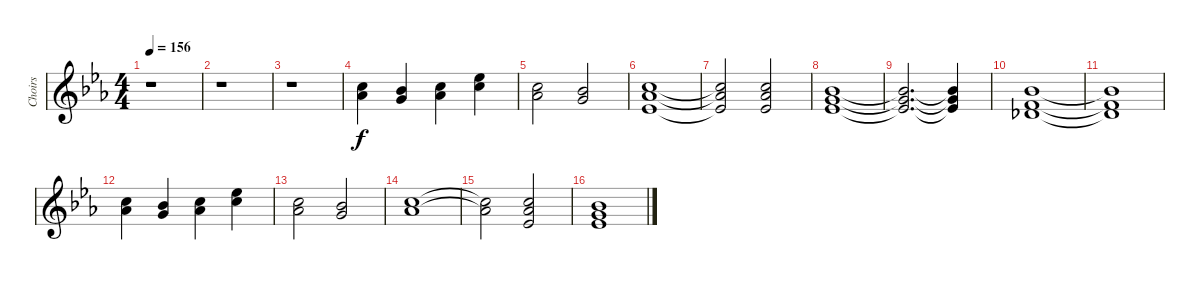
\track ("Choirs" "Choirs") {instrument choiraahs}
\staff {score}
\tuning (E4 B3 G3 D3 A2 E2 B1) {hide}
\ts (4 4)
\tempo 156
\clef g2
\ks cminor
r.1{dy f} |
r.1 |
r.1 |
(8.1 9.2).4 (6.1 8.2).4 (8.1 9.2).4 (11.1 13.2).4 |
(13.2 13.3).2 (11.2 12.3).2 |
(13.2 13.3 13.4).1 |
(13.2{t} 13.3{t} 13.4{t}).2 (13.2 13.3 13.4).2 |
(11.2 12.3 13.4).1 |
(11.2{t} 12.3{t} 13.4{t}).2{d} (11.2{t} 12.3{t} 13.4{t}).4 |
(6.1 6.2 6.3).1 |
(6.1{t} 6.2{t} 6.3{t}).1 |
(8.1 9.2).4 (6.1 8.2).4 (8.1 9.2).4 (11.1 13.2).4 |
(13.2 13.3).2 (11.2 12.3).2 |
(13.2 13.3).1 |
(13.2{t} 13.3{t}).2 (13.2 13.3 13.4).2 |
(11.2 12.3 13.4).1
